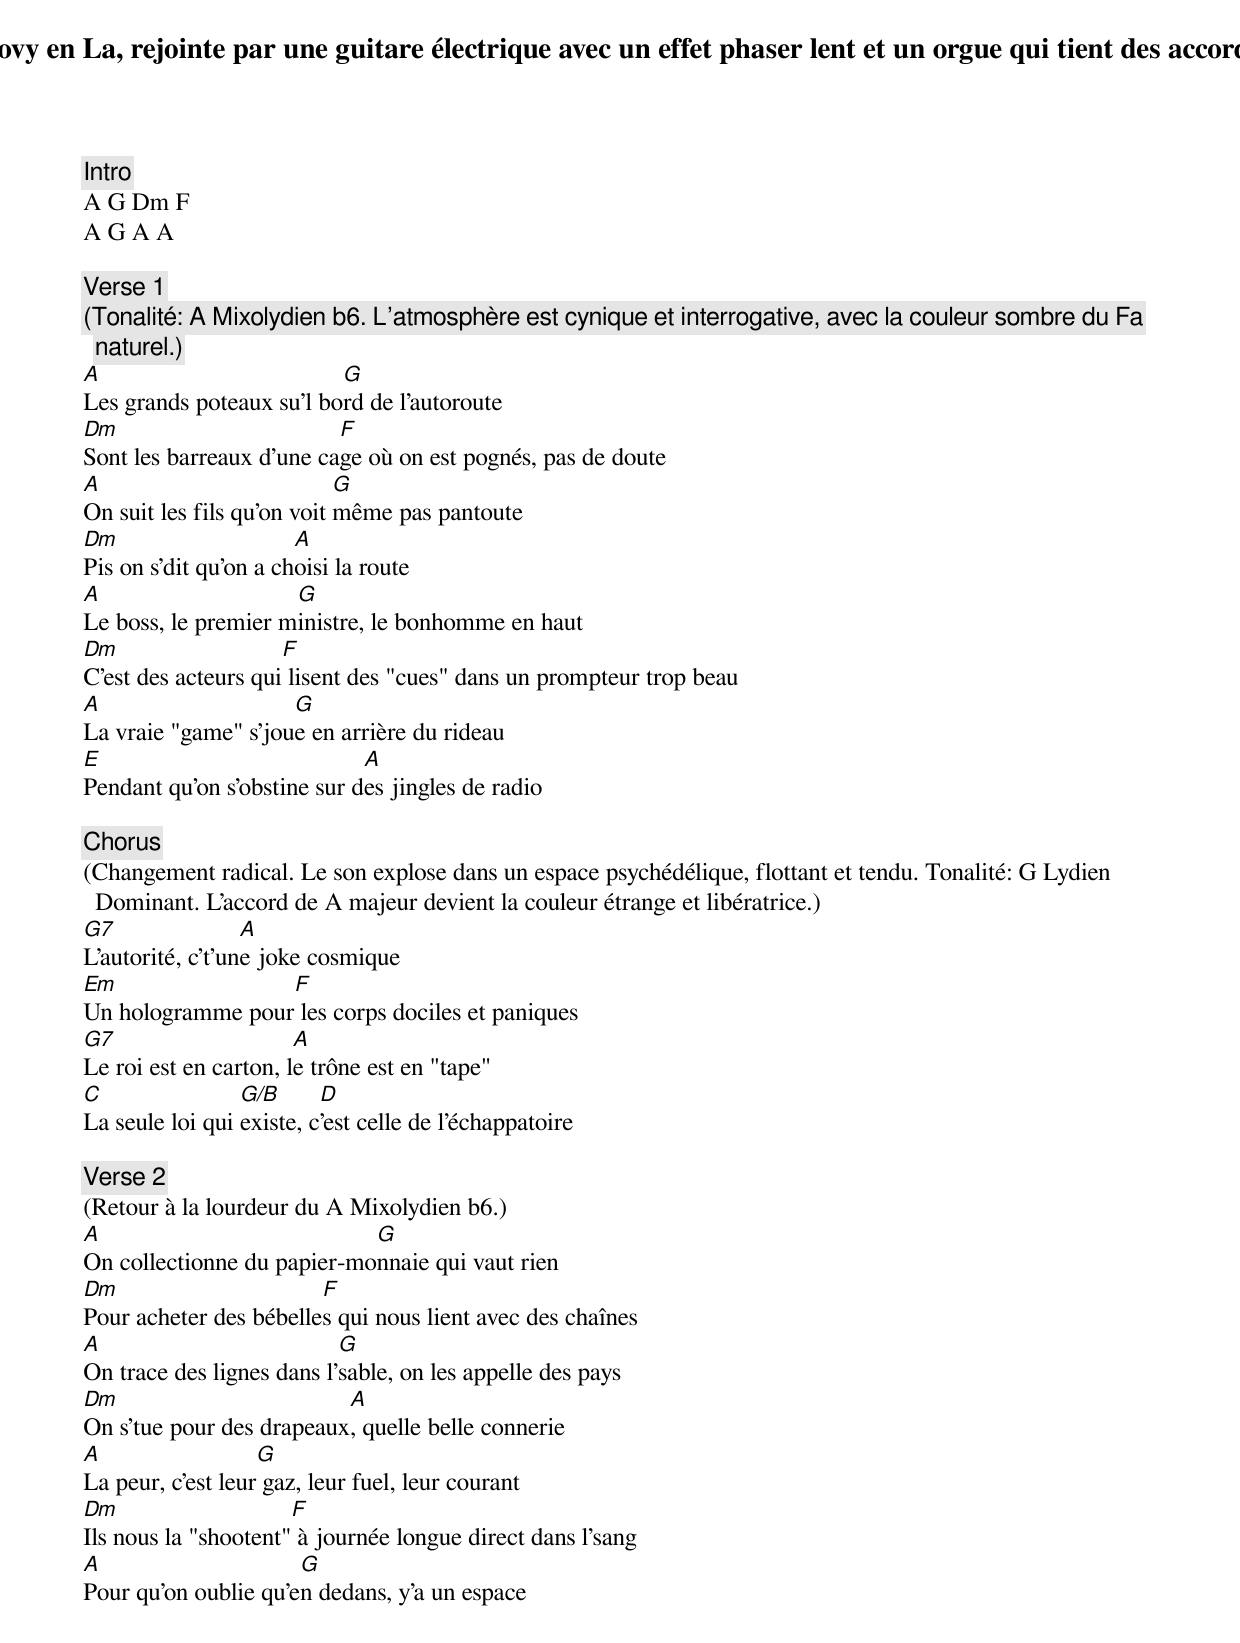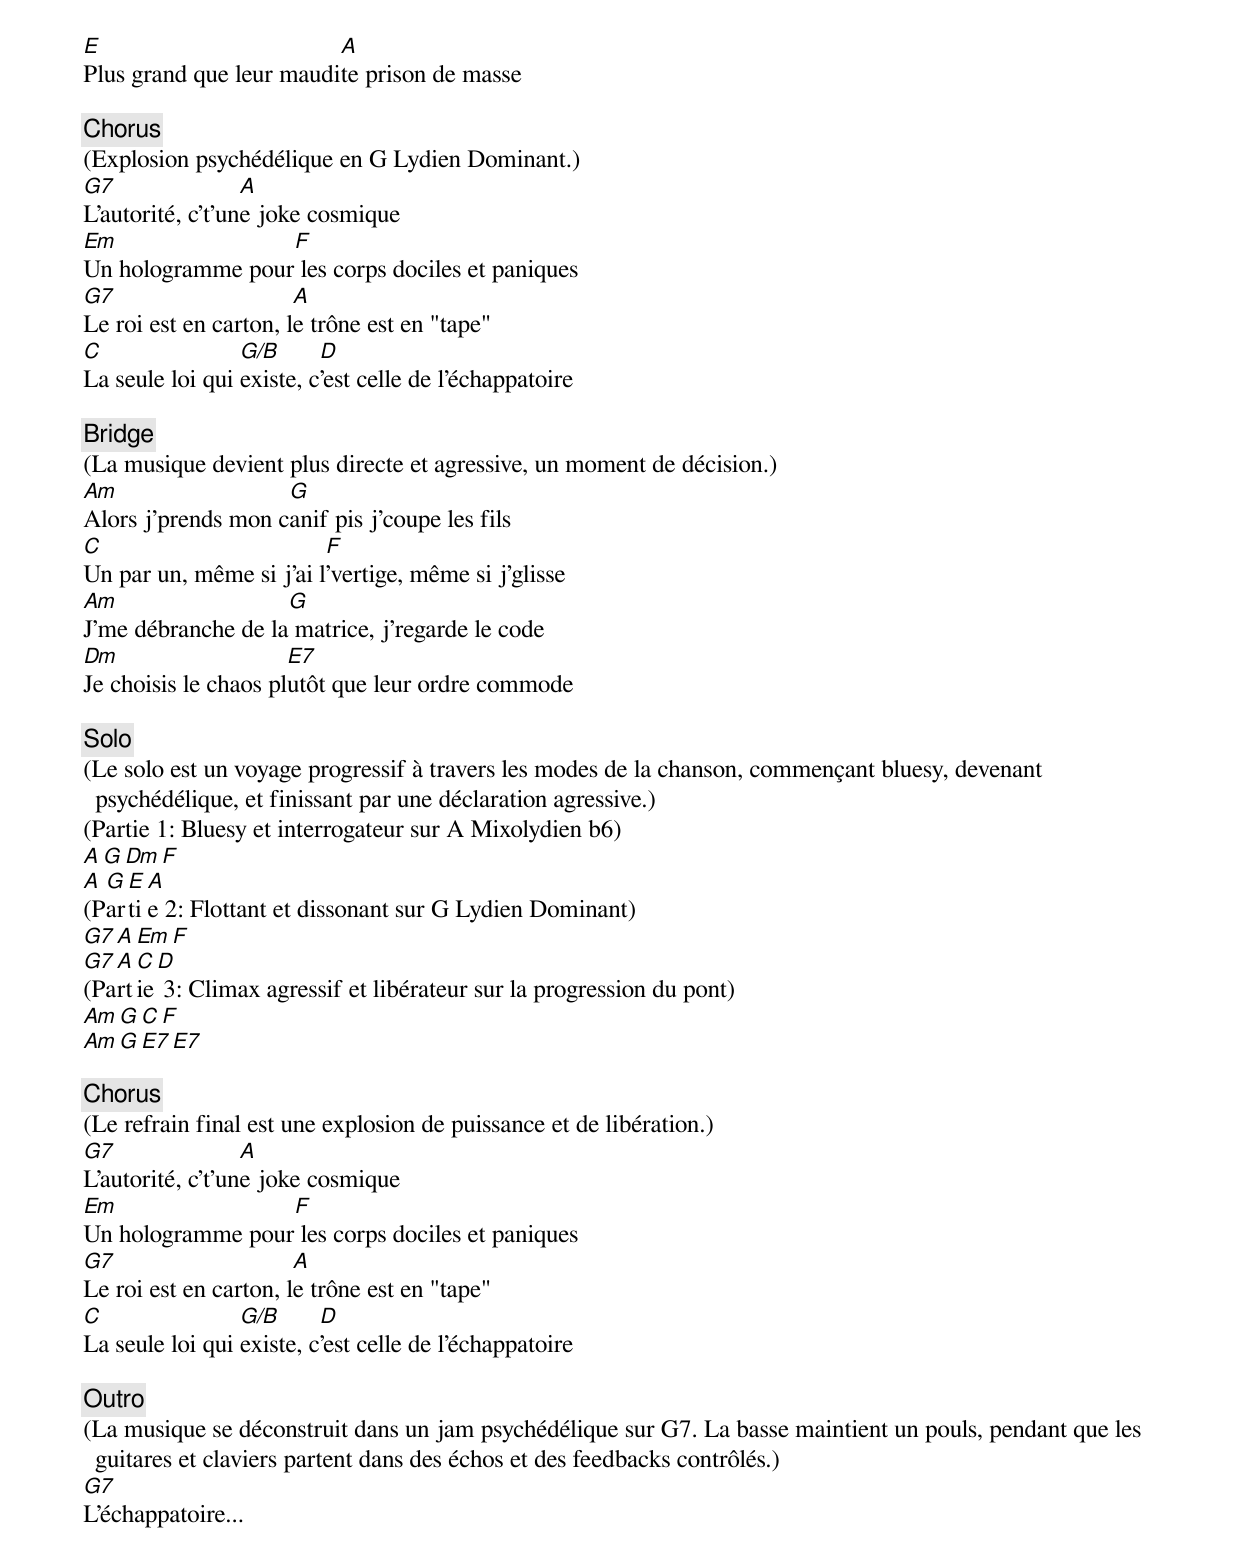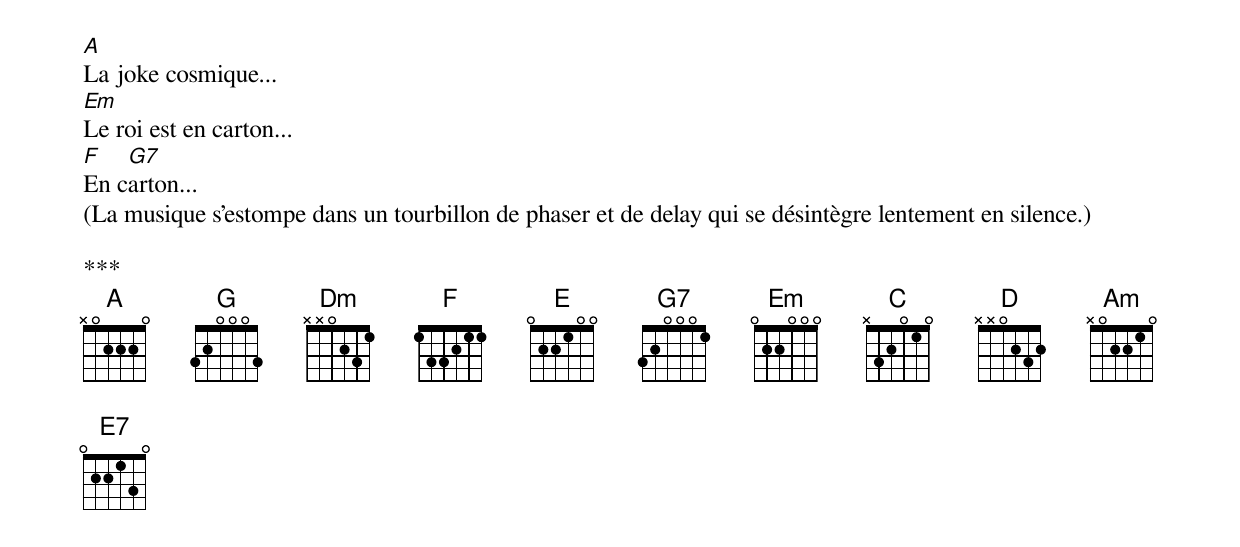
[Intro]
(Ambiance lourde et hypnotique. Une ligne de basse groovy en La, rejointe par une guitare électrique avec un effet phaser lent et un orgue qui tient des accords dissonants. Le rythme est lent, presque un "trudge".)
A G Dm F
A G A A

[Verse 1]
(Tonalité: A Mixolydien b6. L'atmosphère est cynique et interrogative, avec la couleur sombre du Fa naturel.)
A                         G
Les grands poteaux su'l bord de l'autoroute
Dm                        F
Sont les barreaux d'une cage où on est pognés, pas de doute
A                           G
On suit les fils qu'on voit même pas pantoute
Dm                     A
Pis on s'dit qu'on a choisi la route
A                    G
Le boss, le premier ministre, le bonhomme en haut
Dm                   F
C'est des acteurs qui lisent des "cues" dans un prompteur trop beau
A                    G
La vraie "game" s'joue en arrière du rideau
E                            A
Pendant qu'on s'obstine sur des jingles de radio

[Chorus]
(Changement radical. Le son explose dans un espace psychédélique, flottant et tendu. Tonalité: G Lydien Dominant. L'accord de A majeur devient la couleur étrange et libératrice.)
G7                A
L'autorité, c't'une joke cosmique
Em                F
Un hologramme pour les corps dociles et paniques
G7                     A
Le roi est en carton, le trône est en "tape"
C                G/B      D
La seule loi qui existe, c'est celle de l'échappatoire

[Verse 2]
(Retour à la lourdeur du A Mixolydien b6.)
A                           G
On collectionne du papier-monnaie qui vaut rien
Dm                      F
Pour acheter des bébelles qui nous lient avec des chaînes
A                          G
On trace des lignes dans l'sable, on les appelle des pays
Dm                        A
On s'tue pour des drapeaux, quelle belle connerie
A                  G
La peur, c'est leur gaz, leur fuel, leur courant
Dm                    F
Ils nous la "shootent" à journée longue direct dans l'sang
A                     G
Pour qu'on oublie qu'en dedans, y'a un espace
E                        A
Plus grand que leur maudite prison de masse

[Chorus]
(Explosion psychédélique en G Lydien Dominant.)
G7                A
L'autorité, c't'une joke cosmique
Em                F
Un hologramme pour les corps dociles et paniques
G7                     A
Le roi est en carton, le trône est en "tape"
C                G/B      D
La seule loi qui existe, c'est celle de l'échappatoire

[Bridge]
(La musique devient plus directe et agressive, un moment de décision.)
Am                  G
Alors j'prends mon canif pis j'coupe les fils
C                        F
Un par un, même si j'ai l'vertige, même si j'glisse
Am                  G
J'me débranche de la matrice, j'regarde le code
Dm                    E7
Je choisis le chaos plutôt que leur ordre commode

[Solo]
(Le solo est un voyage progressif à travers les modes de la chanson, commençant bluesy, devenant psychédélique, et finissant par une déclaration agressive.)
(Partie 1: Bluesy et interrogateur sur A Mixolydien b6)
A G Dm F
A G E A
(Partie 2: Flottant et dissonant sur G Lydien Dominant)
G7 A Em F
G7 A C D
(Partie 3: Climax agressif et libérateur sur la progression du pont)
Am G C F
Am G E7 E7

[Chorus]
(Le refrain final est une explosion de puissance et de libération.)
G7                A
L'autorité, c't'une joke cosmique
Em                F
Un hologramme pour les corps dociles et paniques
G7                     A
Le roi est en carton, le trône est en "tape"
C                G/B      D
La seule loi qui existe, c'est celle de l'échappatoire

[Outro]
(La musique se déconstruit dans un jam psychédélique sur G7. La basse maintient un pouls, pendant que les guitares et claviers partent dans des échos et des feedbacks contrôlés.)
G7
L'échappatoire...
A
La joke cosmique...
Em
Le roi est en carton...
F   G7
En carton...
(La musique s'estompe dans un tourbillon de phaser et de delay qui se désintègre lentement en silence.)

***
